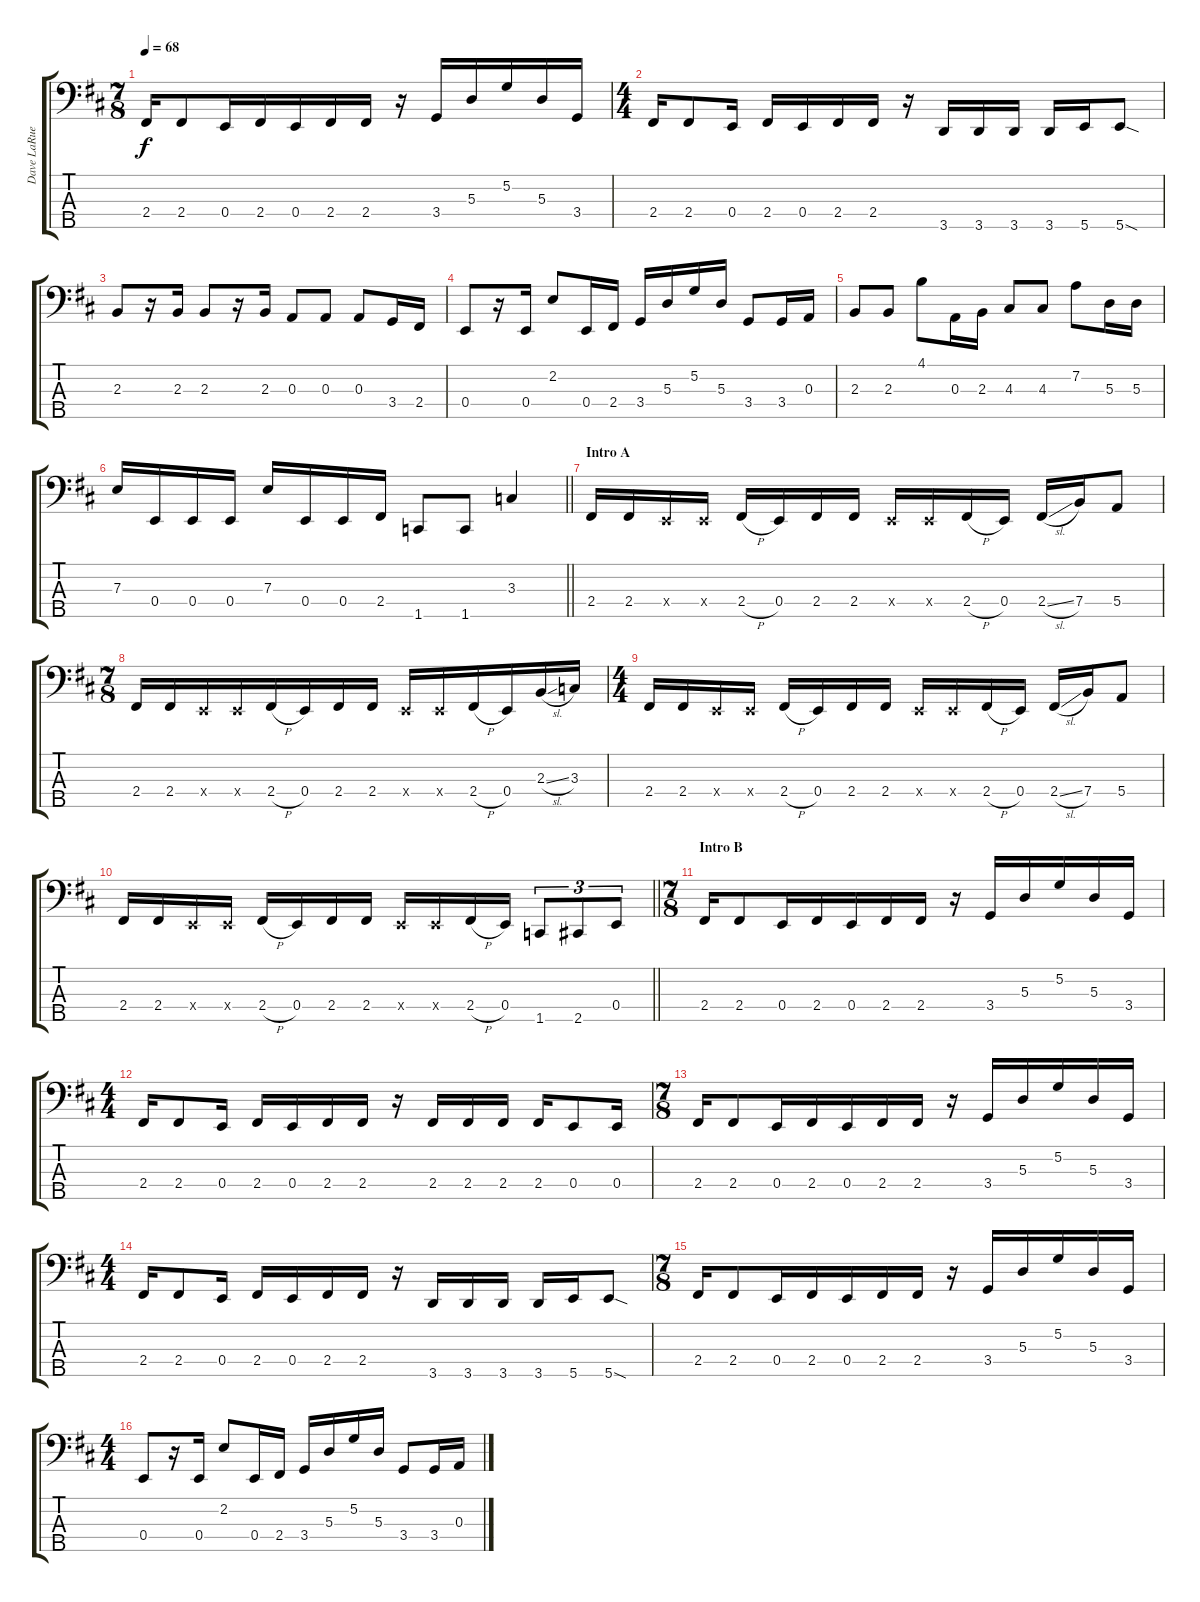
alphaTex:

\track ("Dave LaRue" "Dave LaRue") {instrument electricbassfinger}
\staff {score tabs}
\tuning (G2 D2 A1 E1 B0) {hide}
\ts (7 8)
\tempo 68
\clef f4
\ks d
2.4.16{dy f} 2.4.8 0.4.16 2.4.16 0.4.16 2.4.16 2.4.16 r.16 3.4.16 5.3.16 5.2.16 5.3.16 3.4.16 |
\ts (4 4)
2.4.16 2.4.8 0.4.16 2.4.16 0.4.16 2.4.16 2.4.16 r.16 3.5.16 3.5.16 3.5.16 3.5.16 5.5.16 5.5{sod}.8 |
2.3.8 r.16 2.3.16 2.3.8 r.16 2.3.16 0.3.8 0.3.8 0.3.8 3.4.16 2.4.16 |
0.4.8 r.16 0.4.16 2.2.8 0.4.16 2.4.16 3.4.16 5.3.16 5.2.16 5.3.16 3.4.8 3.4.16 0.3.16 |
2.3.8 2.3.8 4.1.8 0.3.16 2.3.16 4.3.8 4.3.8 7.2.8 5.3.16 5.3.16 |
\barLineRight lightlight
7.3.16 0.4.16 0.4.16 0.4.16 7.3.16 0.4.16 0.4.16 2.4.16 1.5.8 1.5.8 3.3.4 |
\section ("" "Intro A")
2.4.16 2.4.16 0.4{x}.16 0.4{x}.16 2.4{h}.16 0.4.16 2.4.16 2.4.16 0.4{x}.16 0.4{x}.16 2.4{h}.16 0.4.16 2.4{sl}.16 7.4.16 5.4.8 |
\ts (7 8)
2.4.16 2.4.16 0.4{x}.16 0.4{x}.16 2.4{h}.16 0.4.16 2.4.16 2.4.16 0.4{x}.16 0.4{x}.16 2.4{h}.16 0.4.16 2.3{sl}.16 3.3.16 |
\ts (4 4)
2.4.16 2.4.16 0.4{x}.16 0.4{x}.16 2.4{h}.16 0.4.16 2.4.16 2.4.16 0.4{x}.16 0.4{x}.16 2.4{h}.16 0.4.16 2.4{sl}.16 7.4.16 5.4.8 |
\barLineRight lightlight
2.4.16 2.4.16 0.4{x}.16 0.4{x}.16 2.4{h}.16 0.4.16 2.4.16 2.4.16 0.4{x}.16 0.4{x}.16 2.4{h}.16 0.4.16 1.5.8{tu (3 2)} 2.5.8{tu (3 2)} 0.4.8{tu (3 2)} |
\ts (7 8)
\section ("" "Intro B")
2.4.16 2.4.8 0.4.16 2.4.16 0.4.16 2.4.16 2.4.16 r.16 3.4.16 5.3.16 5.2.16 5.3.16 3.4.16 |
\ts (4 4)
2.4.16 2.4.8 0.4.16 2.4.16 0.4.16 2.4.16 2.4.16 r.16 2.4.16 2.4.16 2.4.16 2.4.16 0.4.8 0.4.16 |
\ts (7 8)
2.4.16 2.4.8 0.4.16 2.4.16 0.4.16 2.4.16 2.4.16 r.16 3.4.16 5.3.16 5.2.16 5.3.16 3.4.16 |
\ts (4 4)
2.4.16 2.4.8 0.4.16 2.4.16 0.4.16 2.4.16 2.4.16 r.16 3.5.16 3.5.16 3.5.16 3.5.16 5.5.16 5.5{sod}.8 |
\ts (7 8)
2.4.16 2.4.8 0.4.16 2.4.16 0.4.16 2.4.16 2.4.16 r.16 3.4.16 5.3.16 5.2.16 5.3.16 3.4.16 |
\ts (4 4)
0.4.8 r.16 0.4.16 2.2.8 0.4.16 2.4.16 3.4.16 5.3.16 5.2.16 5.3.16 3.4.8 3.4.16 0.3.16
